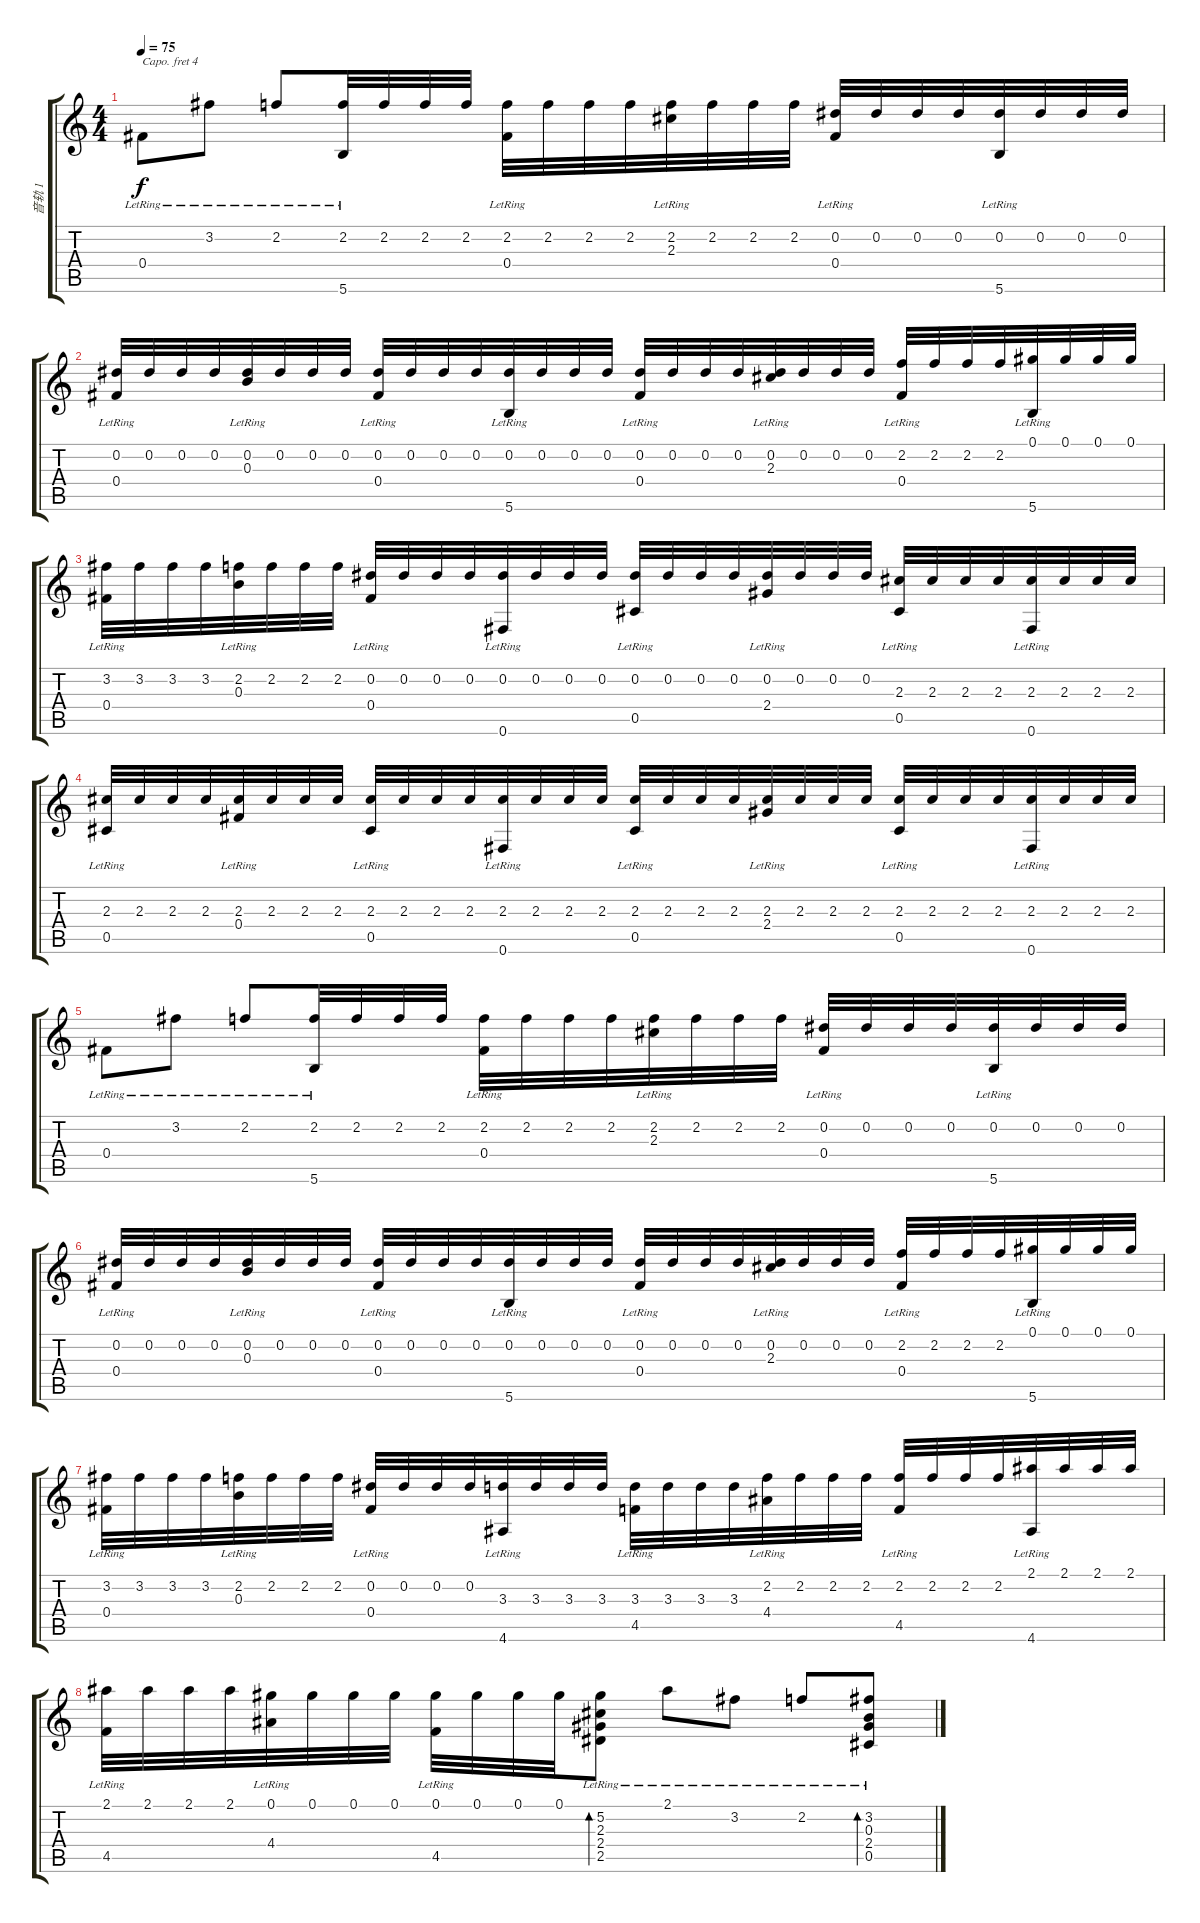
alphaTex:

\track ("音轨 1" "音轨 1") {instrument acousticguitarsteel}
\staff {score tabs}
\capo 4
\tuning (E4 B3 G3 D3 A2 D2) {hide}
\ts (4 4)
\tempo 75
\clef g2
\ks c
0.4{lr}.8{dy f} 3.2{lr}.8 2.2{lr}.8 (2.2{lr} 5.6{lr}).32 2.2.32 2.2.32 2.2.32 (2.2 0.4{lr}).32 2.2.32 2.2.32 2.2.32 (2.2 2.3{lr}).32 2.2.32 2.2.32 2.2.32 (0.2{lr} 0.4{lr}).32 0.2.32 0.2.32 0.2.32 (0.2{lr} 5.6{lr}).32 0.2.32 0.2.32 0.2.32 |
(0.2 0.4{lr}).32 0.2.32 0.2.32 0.2.32 (0.2 0.3{lr}).32 0.2.32 0.2.32 0.2.32 (0.2 0.4{lr}).32 0.2.32 0.2.32 0.2.32 (0.2 5.6{lr}).32 0.2.32 0.2.32 0.2.32 (0.2 0.4{lr}).32 0.2.32 0.2.32 0.2.32 (0.2{lr} 2.3{lr}).32 0.2.32 0.2.32 0.2.32 (2.2{lr} 0.4{lr}).32 2.2.32 2.2.32 2.2.32 (0.1{lr} 5.6{lr}).32 0.1.32 0.1.32 0.1.32 |
(3.2{lr} 0.4{lr}).32 3.2.32 3.2.32 3.2.32 (2.2{lr} 0.3{lr}).32 2.2.32 2.2.32 2.2.32 (0.2{lr} 0.4{lr}).32 0.2.32 0.2.32 0.2.32 (0.2{lr} 0.6{lr}).32 0.2.32 0.2.32 0.2.32 (0.2 0.5{lr}).32 0.2.32 0.2.32 0.2.32 (0.2 2.4{lr}).32 0.2.32 0.2.32 0.2.32 (2.3{lr} 0.5{lr}).32 2.3.32 2.3.32 2.3.32 (2.3{lr} 0.6{lr}).32 2.3.32 2.3.32 2.3.32 |
(2.3 0.5{lr}).32 2.3.32 2.3.32 2.3.32 (2.3 0.4{lr}).32 2.3.32 2.3.32 2.3.32 (2.3 0.5{lr}).32 2.3.32 2.3.32 2.3.32 (2.3 0.6{lr}).32 2.3.32 2.3.32 2.3.32 (2.3 0.5{lr}).32 2.3.32 2.3.32 2.3.32 (2.3 2.4{lr}).32 2.3.32 2.3.32 2.3.32 (2.3 0.5{lr}).32 2.3.32 2.3.32 2.3.32 (2.3 0.6{lr}).32 2.3.32 2.3.32 2.3.32 |
0.4{lr}.8 3.2{lr}.8 2.2{lr}.8 (2.2{lr} 5.6{lr}).32 2.2.32 2.2.32 2.2.32 (2.2 0.4{lr}).32 2.2.32 2.2.32 2.2.32 (2.2 2.3{lr}).32 2.2.32 2.2.32 2.2.32 (0.2{lr} 0.4{lr}).32 0.2.32 0.2.32 0.2.32 (0.2{lr} 5.6{lr}).32 0.2.32 0.2.32 0.2.32 |
(0.2 0.4{lr}).32 0.2.32 0.2.32 0.2.32 (0.2 0.3{lr}).32 0.2.32 0.2.32 0.2.32 (0.2 0.4{lr}).32 0.2.32 0.2.32 0.2.32 (0.2 5.6{lr}).32 0.2.32 0.2.32 0.2.32 (0.2 0.4{lr}).32 0.2.32 0.2.32 0.2.32 (0.2{lr} 2.3{lr}).32 0.2.32 0.2.32 0.2.32 (2.2{lr} 0.4{lr}).32 2.2.32 2.2.32 2.2.32 (0.1{lr} 5.6{lr}).32 0.1.32 0.1.32 0.1.32 |
(3.2{lr} 0.4{lr}).32 3.2.32 3.2.32 3.2.32 (2.2{lr} 0.3{lr}).32 2.2.32 2.2.32 2.2.32 (0.2{lr} 0.4{lr}).32 0.2.32 0.2.32 0.2.32 (3.3{lr} 4.6{lr}).32 3.3.32 3.3.32 3.3.32 (3.3 4.5{lr}).32 3.3.32 3.3.32 3.3.32 (2.2{lr} 4.4{lr}).32 2.2.32 2.2.32 2.2.32 (2.2 4.5{lr}).32 2.2.32 2.2.32 2.2.32 (2.1{lr} 4.6{lr}).32 2.1.32 2.1.32 2.1.32 |
(2.1 4.5{lr}).32 2.1.32 2.1.32 2.1.32 (0.1{lr} 4.4{lr}).32 0.1.32 0.1.32 0.1.32 (0.1 4.5{lr}).32 0.1.32 0.1.32 0.1.32 (5.2{lr} 2.3{lr} 2.4{lr} 2.5{lr}).8{bd 240} 2.1{lr}.8 3.2{lr}.8 2.2{lr}.8 (3.2{lr} 0.3{lr} 2.4{lr} 0.5{lr}).8{bd 240}
